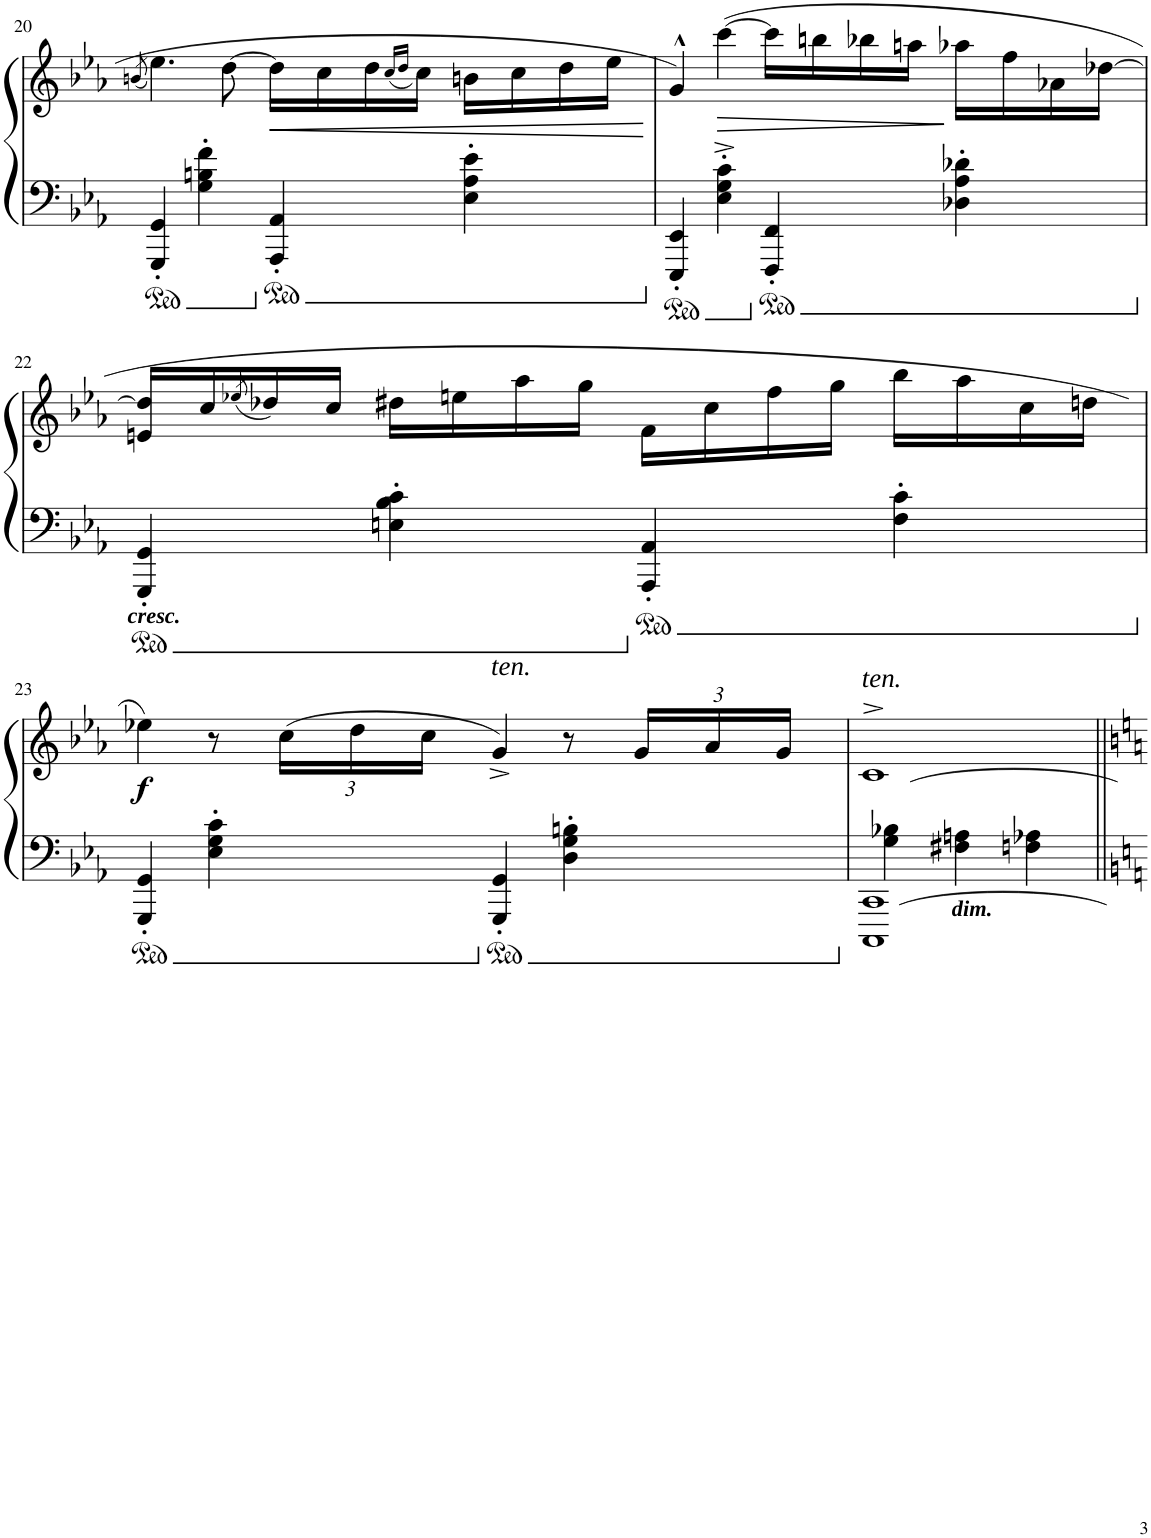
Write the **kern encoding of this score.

**kern	**kern	**dynam
*part1	*part1	*part1
*staff2	*staff1	*staff1/2
*I"Piano	*	*
*I'Pno	*	*
!!LO:PB:g=z
*clefF4	*clefG2	*
*k[b-e-a-]	*k[b-e-a-]	*
*M4/4	*M4/4	*
*met(c)	*met(c)	*
=20	=20	=20
.	(8qbn/	.
4GGG/' 4GG/'	4.ee-\)	.
4G\' 4Bn\' 4f\'	.	.
.	[8dd\	.
!	!	!LO:HP:b
4AAA-/' 4AA-/'	16dd\LL]	<
.	16cc\	.
.	16dd\	.
.	(16qcc/LL	.
.	16qdd/JJ	.
.	16cc\JJ)	.
4E-\' 4A-\' 4e-\'	16bn\LL	.
.	16cc\	.
.	16dd\	.
.	16ee-\JJ	.
.	.	[
=21	=21	=21
4EEE-/' 4EE-/'	4g^^/	.
!	!	!LO:HP:b
4E-\'^ 4G\'^ 4c\'^	([4ccc\	>
4FFF/' 4FF/'	16ccc\LL]	.
.	16bbn\	.
.	16bb-X\	.
.	16aan\JJ	.
4D-X\' 4A-\' 4d-X\'	16aa-X\LL	]
.	16ff\	.
.	16a-X\	.
.	[16dd-X\JJ	.
!!LO:LB:g=z
=22	=22	=22
!	!	!LO:DY:b=2
4GGG/' 4GG/'	16en/ 16dd-/]LL	other-dynamics
.	16cc/	.
.	(8qee-X/	.
.	16dd-X/)	.
.	16cc/JJ	.
4En\' 4B-\' 4c\'	16dd#X\LL	.
.	16een\	.
.	16aa-\	.
.	16gg\JJ	.
4AAA-/' 4AA-/'	16f\LL	.
.	16cc\	.
.	16ff\	.
.	16gg\JJ	.
4F\' 4c\'	16bb-\LL	.
.	16aa-\	.
.	16cc\	.
.	16ddn\JJ	.
!!LO:LB:g=z
=23	=23	=23
!	!	!LO:DY:b
4GGG/' 4GG/'	4ee-X\)	f
4E-\' 4G\' 4c\'	8r	.
*	*Xbrackettup	*
.	(24cc\LL	.
.	24dd\	.
.	24cc\JJ	.
!	!LO:TX:a:i:t=ten.	!
4GGG/' 4GG/'	4g^/)	.
4D\' 4G\' 4Bn\'	8r	.
.	24g/LL	.
.	24a-/	.
.	24g/JJ	.
=24	=24	=24
*^	*	*
!	!	!LO:TX:a:i:t=ten.	!
!	!	!	!LO:DY:b=2
1CCC [1CC	4ryy	[1c^	other-dynamics
.	4G\ 4B-X\	.	.
.	4F#X\ 4An\	.	.
.	4Fn\ 4A-X\	.	.
*v	*v	*	*
=||	=||	=||
*-	*-	*-
